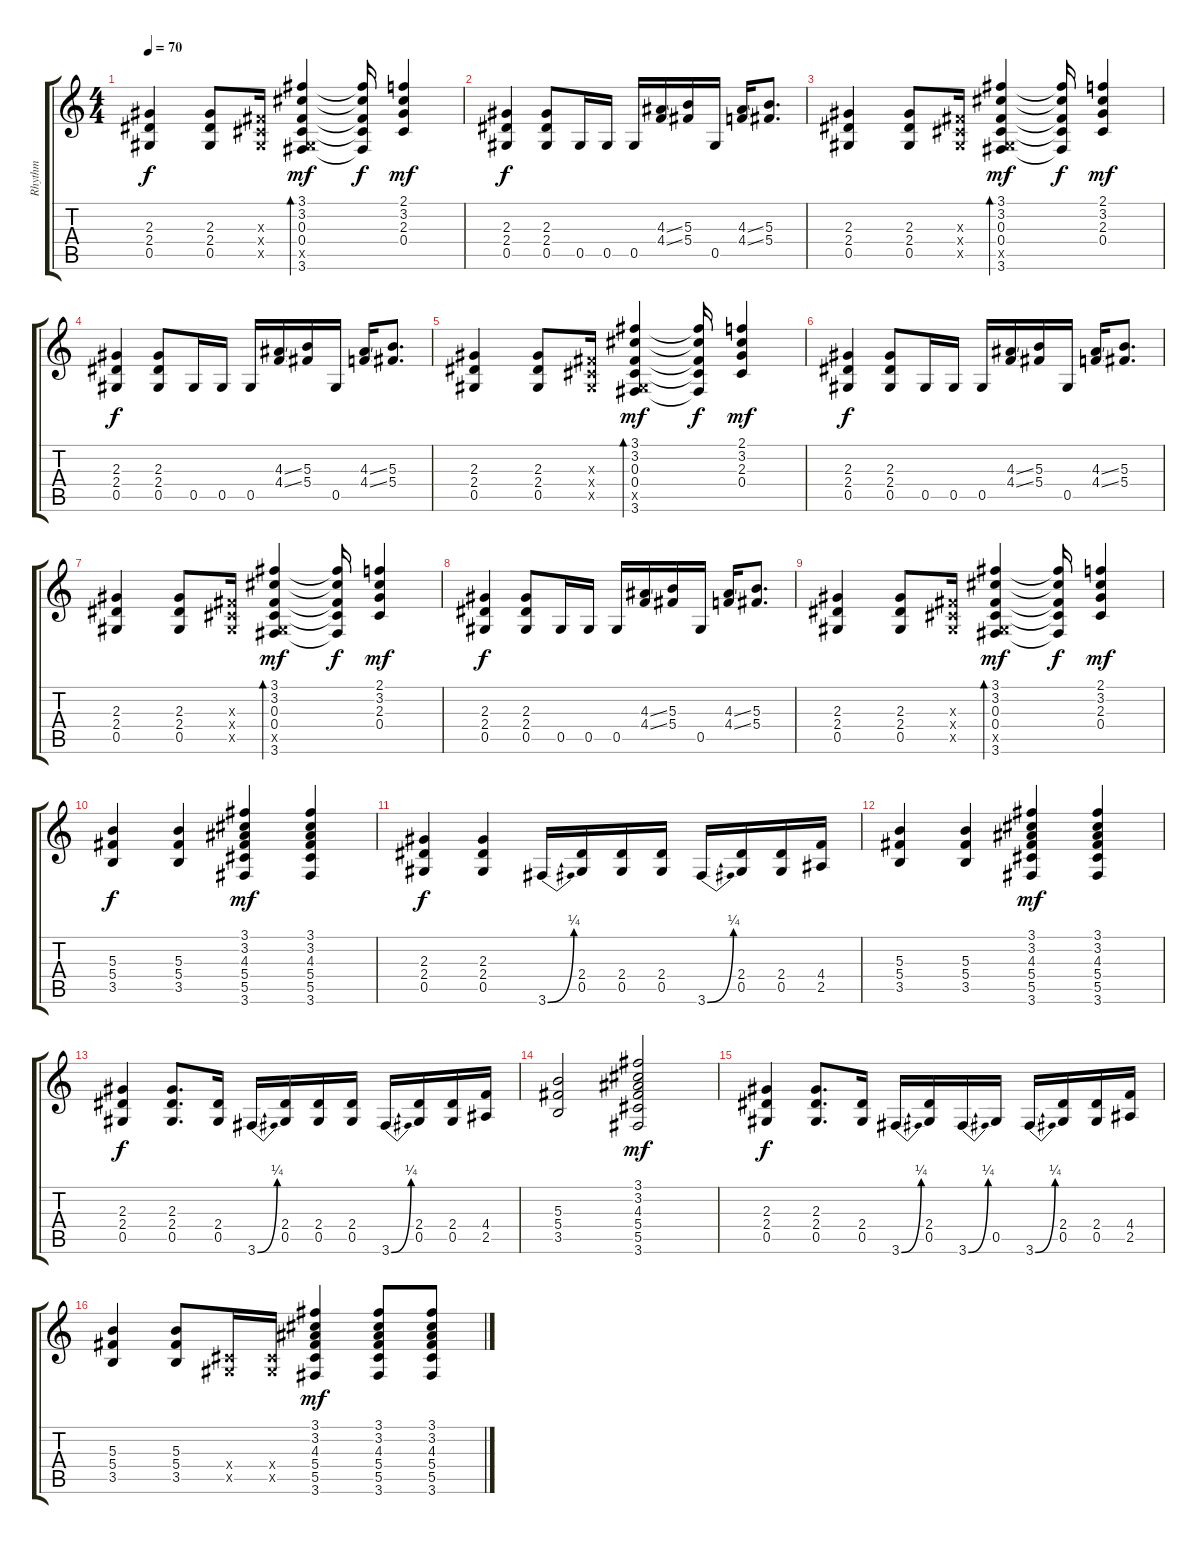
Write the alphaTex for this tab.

\track ("Rhythm" "Rhythm") {instrument overdrivenguitar}
\staff {score tabs}
\tuning (Eb4 Bb3 Gb3 Db3 Ab2 Eb2) {hide}
\ts (4 4)
\tempo 70
\clef g2
\ks c
(2.3 2.4 0.5).4{dy f} (2.3 2.4 0.5).8 (0.3{x} 0.4{x} 0.5{x}).16 (3.1 3.2 0.3 0.4 0.5{x} 3.6).4{bd 120 dy mf} (3.1{t} 3.2{t} 0.3{t} 0.4{t} 3.6{t}).16{dy f} (2.1 3.2 2.3 0.4).4{dy mf} |
(2.3 2.4 0.5).4{dy f} (2.3 2.4 0.5).8 0.5.16 0.5.16 0.5.16 (4.3{ss} 4.4{ss}).16 (5.3 5.4).16 0.5.16 (4.3{ss} 4.4{ss}).16 (5.3 5.4).8{d} |
(2.3 2.4 0.5).4 (2.3 2.4 0.5).8 (0.3{x} 0.4{x} 0.5{x}).16 (3.1 3.2 0.3 0.4 0.5{x} 3.6).4{bd 120 dy mf} (3.1{t} 3.2{t} 0.3{t} 0.4{t} 3.6{t}).16{dy f} (2.1 3.2 2.3 0.4).4{dy mf} |
(2.3 2.4 0.5).4{dy f} (2.3 2.4 0.5).8 0.5.16 0.5.16 0.5.16 (4.3{ss} 4.4{ss}).16 (5.3 5.4).16 0.5.16 (4.3{ss} 4.4{ss}).16 (5.3 5.4).8{d} |
(2.3 2.4 0.5).4 (2.3 2.4 0.5).8 (0.3{x} 0.4{x} 0.5{x}).16 (3.1 3.2 0.3 0.4 0.5{x} 3.6).4{bd 120 dy mf} (3.1{t} 3.2{t} 0.3{t} 0.4{t} 3.6{t}).16{dy f} (2.1 3.2 2.3 0.4).4{dy mf} |
(2.3 2.4 0.5).4{dy f} (2.3 2.4 0.5).8 0.5.16 0.5.16 0.5.16 (4.3{ss} 4.4{ss}).16 (5.3 5.4).16 0.5.16 (4.3{ss} 4.4{ss}).16 (5.3 5.4).8{d} |
(2.3 2.4 0.5).4 (2.3 2.4 0.5).8 (0.3{x} 0.4{x} 0.5{x}).16 (3.1 3.2 0.3 0.4 0.5{x} 3.6).4{bd 120 dy mf} (3.1{t} 3.2{t} 0.3{t} 0.4{t} 3.6{t}).16{dy f} (2.1 3.2 2.3 0.4).4{dy mf} |
(2.3 2.4 0.5).4{dy f} (2.3 2.4 0.5).8 0.5.16 0.5.16 0.5.16 (4.3{ss} 4.4{ss}).16 (5.3 5.4).16 0.5.16 (4.3{ss} 4.4{ss}).16 (5.3 5.4).8{d} |
(2.3 2.4 0.5).4 (2.3 2.4 0.5).8 (0.3{x} 0.4{x} 0.5{x}).16 (3.1 3.2 0.3 0.4 0.5{x} 3.6).4{bd 120 dy mf} (3.1{t} 3.2{t} 0.3{t} 0.4{t} 3.6{t}).16{dy f} (2.1 3.2 2.3 0.4).4{dy mf} |
(5.3 5.4 3.5).4{dy f} (5.3 5.4 3.5).4 (3.1 3.2 4.3 5.4 5.5 3.6).4{dy mf} (3.1 3.2 4.3 5.4 5.5 3.6).4 |
(2.3 2.4 0.5).4{dy f} (2.3 2.4 0.5).4 3.6{be (bend 0 0 60 1)}.16 (2.4 0.5).16 (2.4 0.5).16 (2.4 0.5).16 3.6{be (bend 0 0 60 1)}.16 (2.4 0.5).16 (2.4 0.5).16 (4.4 2.5).16 |
(5.3 5.4 3.5).4 (5.3 5.4 3.5).4 (3.1 3.2 4.3 5.4 5.5 3.6).4{dy mf} (3.1 3.2 4.3 5.4 5.5 3.6).4 |
(2.3 2.4 0.5).4{dy f} (2.3 2.4 0.5).8{d} (2.4 0.5).16 3.6{be (bend 0 0 60 1)}.16 (2.4 0.5).16 (2.4 0.5).16 (2.4 0.5).16 3.6{be (bend 0 0 60 1)}.16 (2.4 0.5).16 (2.4 0.5).16 (4.4 2.5).16 |
(5.3 5.4 3.5).2 (3.1 3.2 4.3 5.4 5.5 3.6).2{dy mf} |
(2.3 2.4 0.5).4{dy f} (2.3 2.4 0.5).8{d} (2.4 0.5).16 3.6{be (bend 0 0 60 1)}.16 (2.4 0.5).16 3.6{be (bend 0 0 60 1)}.16 0.5.16 3.6{be (bend 0 0 60 1)}.16 (2.4 0.5).16 (2.4 0.5).16 (4.4 2.5).16 |
(5.3 5.4 3.5).4 (5.3 5.4 3.5).8 (0.4{x} 0.5{x}).16 (0.4{x} 0.5{x}).16 (3.1 3.2 4.3 5.4 5.5 3.6).4{dy mf} (3.1 3.2 4.3 5.4 5.5 3.6).8 (3.1 3.2 4.3 5.4 5.5 3.6).8
